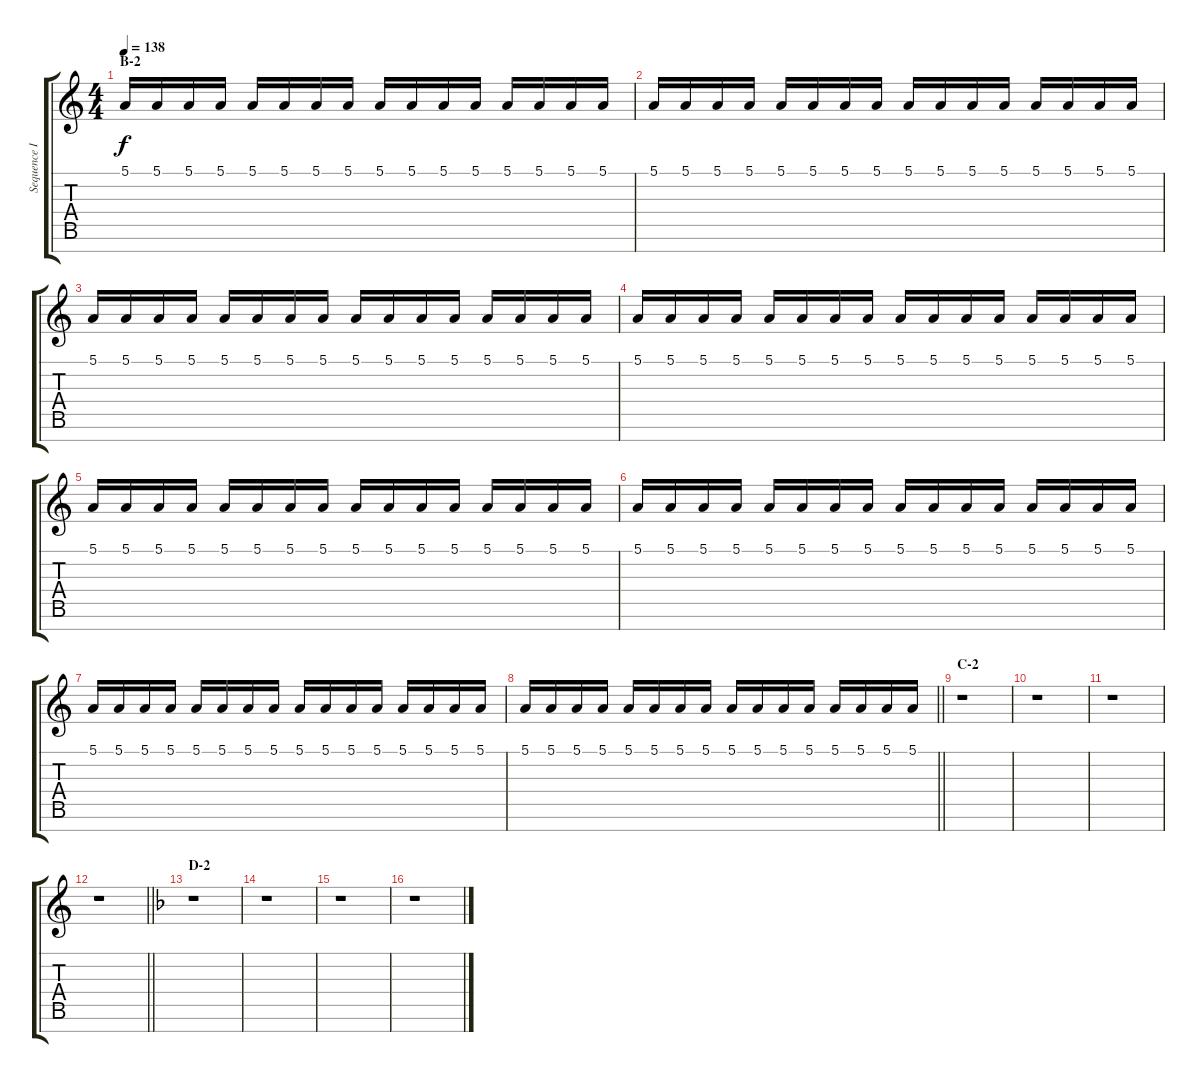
\track ("Sequence I" "Sequence I") {instrument lead1square}
\staff {score tabs}
\tuning (E4 B3 G3 D3 A2 E2 B1) {hide}
\ts (4 4)
\section ("" "B-2")
\tempo 138
\clef g2
\ks c
5.1.16{dy f} 5.1.16 5.1.16 5.1.16 5.1.16 5.1.16 5.1.16 5.1.16 5.1.16 5.1.16 5.1.16 5.1.16 5.1.16 5.1.16 5.1.16 5.1.16 |
5.1.16 5.1.16 5.1.16 5.1.16 5.1.16 5.1.16 5.1.16 5.1.16 5.1.16 5.1.16 5.1.16 5.1.16 5.1.16 5.1.16 5.1.16 5.1.16 |
5.1.16 5.1.16 5.1.16 5.1.16 5.1.16 5.1.16 5.1.16 5.1.16 5.1.16 5.1.16 5.1.16 5.1.16 5.1.16 5.1.16 5.1.16 5.1.16 |
5.1.16 5.1.16 5.1.16 5.1.16 5.1.16 5.1.16 5.1.16 5.1.16 5.1.16 5.1.16 5.1.16 5.1.16 5.1.16 5.1.16 5.1.16 5.1.16 |
5.1.16 5.1.16 5.1.16 5.1.16 5.1.16 5.1.16 5.1.16 5.1.16 5.1.16 5.1.16 5.1.16 5.1.16 5.1.16 5.1.16 5.1.16 5.1.16 |
5.1.16 5.1.16 5.1.16 5.1.16 5.1.16 5.1.16 5.1.16 5.1.16 5.1.16 5.1.16 5.1.16 5.1.16 5.1.16 5.1.16 5.1.16 5.1.16 |
5.1.16 5.1.16 5.1.16 5.1.16 5.1.16 5.1.16 5.1.16 5.1.16 5.1.16 5.1.16 5.1.16 5.1.16 5.1.16 5.1.16 5.1.16 5.1.16 |
\barLineRight lightlight
5.1.16 5.1.16 5.1.16 5.1.16 5.1.16 5.1.16 5.1.16 5.1.16 5.1.16 5.1.16 5.1.16 5.1.16 5.1.16 5.1.16 5.1.16 5.1.16 |
\section ("" "C-2")
r.1 |
r.1 |
r.1 |
\barLineRight lightlight
r.1 |
\section ("" "D-2")
\ks f
r.1 |
r.1 |
r.1 |
r.1
